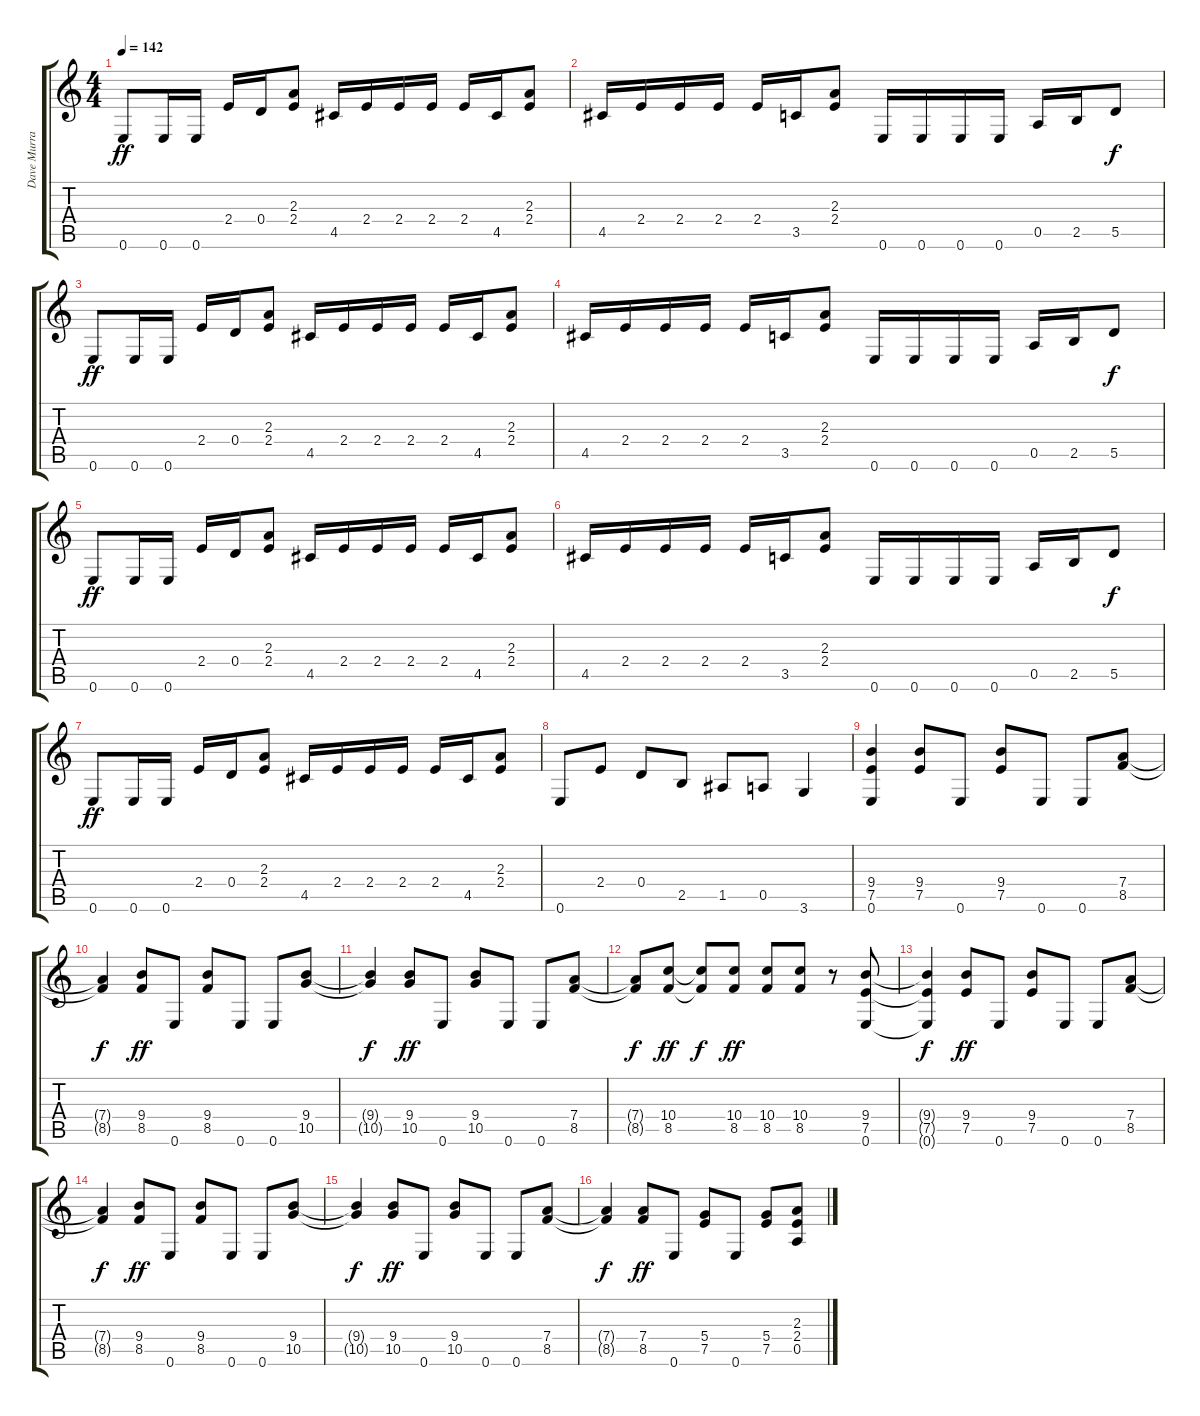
\track ("Dave Murray" "Dave Murra") {instrument overdrivenguitar}
\staff {score tabs}
\tuning (E4 B3 G3 D3 A2 E2) {hide}
\ts (4 4)
\tempo 142
\clef g2
\ks c
0.6.8{dy ff} 0.6.16 0.6.16 2.4.16 0.4.16 (2.3 2.4).8 4.5.16 2.4.16 2.4.16 2.4.16 2.4.16 4.5.16 (2.3 2.4).8 |
4.5.16 2.4.16 2.4.16 2.4.16 2.4.16 3.5.16 (2.3 2.4).8 0.6.16 0.6.16 0.6.16 0.6.16 0.5.16 2.5.16 5.5.8{dy f} |
0.6.8{dy ff} 0.6.16 0.6.16 2.4.16 0.4.16 (2.3 2.4).8 4.5.16 2.4.16 2.4.16 2.4.16 2.4.16 4.5.16 (2.3 2.4).8 |
4.5.16 2.4.16 2.4.16 2.4.16 2.4.16 3.5.16 (2.3 2.4).8 0.6.16 0.6.16 0.6.16 0.6.16 0.5.16 2.5.16 5.5.8{dy f} |
0.6.8{dy ff} 0.6.16 0.6.16 2.4.16 0.4.16 (2.3 2.4).8 4.5.16 2.4.16 2.4.16 2.4.16 2.4.16 4.5.16 (2.3 2.4).8 |
4.5.16 2.4.16 2.4.16 2.4.16 2.4.16 3.5.16 (2.3 2.4).8 0.6.16 0.6.16 0.6.16 0.6.16 0.5.16 2.5.16 5.5.8{dy f} |
0.6.8{dy ff} 0.6.16 0.6.16 2.4.16 0.4.16 (2.3 2.4).8 4.5.16 2.4.16 2.4.16 2.4.16 2.4.16 4.5.16 (2.3 2.4).8 |
0.6.8 2.4.8 0.4.8 2.5.8 1.5.8 0.5.8 3.6.4 |
(9.4 7.5 0.6).4 (9.4 7.5).8 0.6.8 (9.4 7.5).8 0.6.8 0.6.8 (7.4 8.5).8 |
(7.4{t} 8.5{t}).4{dy f} (9.4 8.5).8{dy ff} 0.6.8 (9.4 8.5).8 0.6.8 0.6.8 (9.4 10.5).8 |
(9.4{t} 10.5{t}).4{dy f} (9.4 10.5).8{dy ff} 0.6.8 (9.4 10.5).8 0.6.8 0.6.8 (7.4 8.5).8 |
(7.4{t} 8.5{t}).8{dy f} (10.4 8.5).8{dy ff} (10.4{t} 8.5{t}).8{dy f} (10.4 8.5).8{dy ff} (10.4 8.5).8 (10.4 8.5).8 r.8 (9.4 7.5 0.6).8 |
(9.4{t} 7.5{t} 0.6{t}).4{dy f} (9.4 7.5).8{dy ff} 0.6.8 (9.4 7.5).8 0.6.8 0.6.8 (7.4 8.5).8 |
(7.4{t} 8.5{t}).4{dy f} (9.4 8.5).8{dy ff} 0.6.8 (9.4 8.5).8 0.6.8 0.6.8 (9.4 10.5).8 |
(9.4{t} 10.5{t}).4{dy f} (9.4 10.5).8{dy ff} 0.6.8 (9.4 10.5).8 0.6.8 0.6.8 (7.4 8.5).8 |
(7.4{t} 8.5{t}).4{dy f} (7.4 8.5).8{dy ff} 0.6.8 (5.4 7.5).8 0.6.8 (5.4 7.5).8 (2.3 2.4 0.5).8
